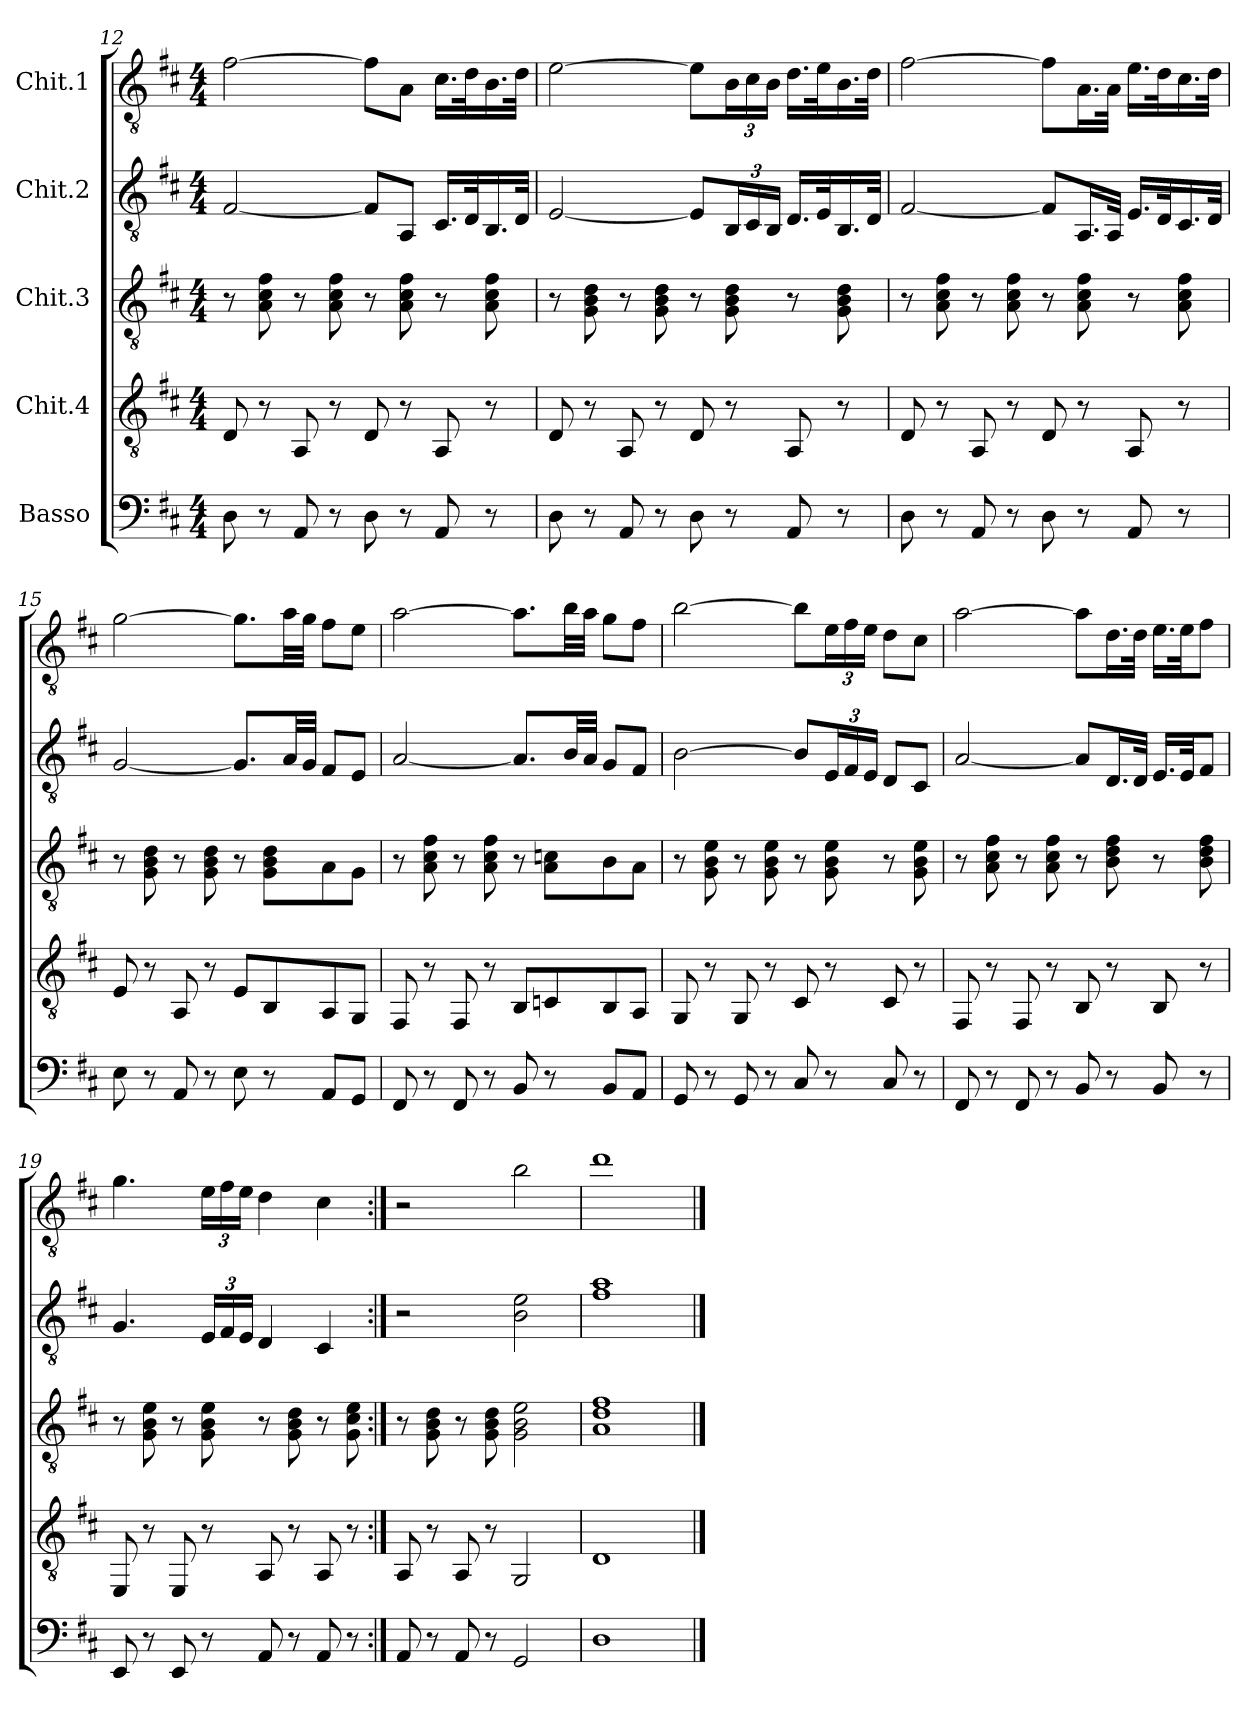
**kern	**kern	**kern	**kern	**kern
*part5	*part4	*part3	*part2	*part1
*staff5	*staff4	*staff3	*staff2	*staff1
*I"Basso	*I"Chit.4	*I"Chit.3	*I"Chit.2	*I"Chit.1
!!LO:LB:g=z
*clefF4	*clefGv2	*clefGv2	*clefGv2	*clefGv2
*ITrd7c12	*	*	*	*
*k[f#c#]	*k[f#c#]	*k[f#c#]	*k[f#c#]	*k[f#c#]
*M4/4	*M4/4	*M4/4	*M4/4	*M4/4
=12	=12	=12	=12	=12
8DD\	8D/	8r	[2F#/	[2f#\
8r	8r	8A\ 8c#\ 8f#\	.	.
8AAA/	8AA/	8r	.	.
8r	8r	8A\ 8c#\ 8f#\	.	.
8DD\	8D/	8r	8F#/L]	8f#\L]
8r	8r	8A\ 8c#\ 8f#\	8AA/J	8A\J
8AAA/	8AA/	8r	16.C#/LL	16.c#\LL
.	.	.	32D/K	32d\K
8r	8r	8A\ 8c#\ 8f#\	16.BB/	16.B\
.	.	.	32D/JJk	32d\JJk
=13	=13	=13	=13	=13
8DD\	8D/	8r	[2E/	[2e\
8r	8r	8G\ 8B\ 8d\	.	.
8AAA/	8AA/	8r	.	.
8r	8r	8G\ 8B\ 8d\	.	.
8DD\	8D/	8r	8E/L]	8e\L]
*	*	*	*Xbrackettup	*Xbrackettup
8r	8r	8G\ 8B\ 8d\	24BB/L	24B\L
.	.	.	24C#/	24c#\
.	.	.	24BB/JJ	24B\JJ
8AAA/	8AA/	8r	16.D/LL	16.d\LL
.	.	.	32E/K	32e\K
8r	8r	8G\ 8B\ 8d\	16.BB/	16.B\
.	.	.	32D/JJk	32d\JJk
=14	=14	=14	=14	=14
8DD\	8D/	8r	[2F#/	[2f#\
8r	8r	8A\ 8c#\ 8f#\	.	.
8AAA/	8AA/	8r	.	.
8r	8r	8A\ 8c#\ 8f#\	.	.
8DD\	8D/	8r	8F#/L]	8f#\L]
8r	8r	8A\ 8c#\ 8f#\	16.AA/L	16.A\L
.	.	.	32AA/JJk	32A\JJk
8AAA/	8AA/	8r	16.E/LL	16.e\LL
.	.	.	32D/K	32d\K
8r	8r	8A\ 8c#\ 8f#\	16.C#/	16.c#\
.	.	.	32D/JJk	32d\JJk
!!LO:PB:g=z
=15	=15	=15	=15	=15
8EE\	8E/	8r	[2G/	[2g\
8r	8r	8G\ 8B\ 8d\	.	.
8AAA/	8AA/	8r	.	.
8r	8r	8G\ 8B\ 8d\	.	.
8EE\	8E/L	8r	8.G/L]	8.g\L]
8r	8BB/	8G\ 8B\ 8d\L	.	.
.	.	.	32A/LL	32a\LL
.	.	.	32G/JJJ	32g\JJJ
8AAA/L	8AA/	8A\	8F#/L	8f#\L
8GGG/J	8GG/J	8G\J	8E/J	8e\J
=16	=16	=16	=16	=16
8FFF#/	8FF#/	8r	[2A/	[2a\
8r	8r	8A\ 8c#\ 8f#\	.	.
8FFF#/	8FF#/	8r	.	.
8r	8r	8A\ 8c#\ 8f#\	.	.
8BBB/	8BB/L	8r	8.A/L]	8.a\L]
8r	8Cn/	8A\ 8cn\L	.	.
.	.	.	32B/LL	32b\LL
.	.	.	32A/JJJ	32a\JJJ
8BBB/L	8BB/	8B\	8G/L	8g\L
8AAA/J	8AA/J	8A\J	8F#/J	8f#\J
=17	=17	=17	=17	=17
8GGG/	8GG/	8r	[2B\	[2b\
8r	8r	8G\ 8B\ 8e\	.	.
8GGG/	8GG/	8r	.	.
8r	8r	8G\ 8B\ 8e\	.	.
8CC#/	8C#/	8r	8B/L]	8b\L]
8r	8r	8G\ 8B\ 8e\	24E/L	24e\L
.	.	.	24F#/	24f#\
.	.	.	24E/JJ	24e\JJ
8CC#/	8C#/	8r	8D/L	8d\L
8r	8r	8G\ 8B\ 8e\	8C#/J	8c#\J
!!LO:LB:g=z
=18	=18	=18	=18	=18
8FFF#/	8FF#/	8r	[2A/	[2a\
8r	8r	8A\ 8c#\ 8f#\	.	.
8FFF#/	8FF#/	8r	.	.
8r	8r	8A\ 8c#\ 8f#\	.	.
8BBB/	8BB/	8r	8A/L]	8a\L]
8r	8r	8B\ 8d\ 8f#\	16.D/L	16.d\L
.	.	.	32D/JJk	32d\JJk
8BBB/	8BB/	8r	16.E/LL	16.e\LL
.	.	.	32E/JK	32e\JK
8r	8r	8B\ 8d\ 8f#\	8F#/J	8f#\J
=19	=19	=19	=19	=19
8EEE/	8EE/	8r	4.G/	4.g\
8r	8r	8G\ 8B\ 8e\	.	.
8EEE/	8EE/	8r	.	.
8r	8r	8G\ 8B\ 8e\	24E/LL	24e\LL
.	.	.	24F#/	24f#\
.	.	.	24E/JJ	24e\JJ
8AAA/	8AA/	8r	4D/	4d\
8r	8r	8G\ 8B\ 8d\	.	.
8AAA/	8AA/	8r	4C#/	4c#\
8r	8r	8G\ 8c#\ 8e\	.	.
=20:|!	=20:|!	=20:|!	=20:|!	=20:|!
8AAA/	8AA/	8r	2r	2r
8r	8r	8G\ 8B\ 8d\	.	.
8AAA/	8AA/	8r	.	.
8r	8r	8G\ 8B\ 8d\	.	.
2GGG/	2GG/	2G\ 2B\ 2e\	2B\ 2e\	2b\
=21	=21	=21	=21	=21
1DD	1D	1A 1d 1f#	1f# 1a	1dd
==	==	==	==	==
*-	*-	*-	*-	*-
